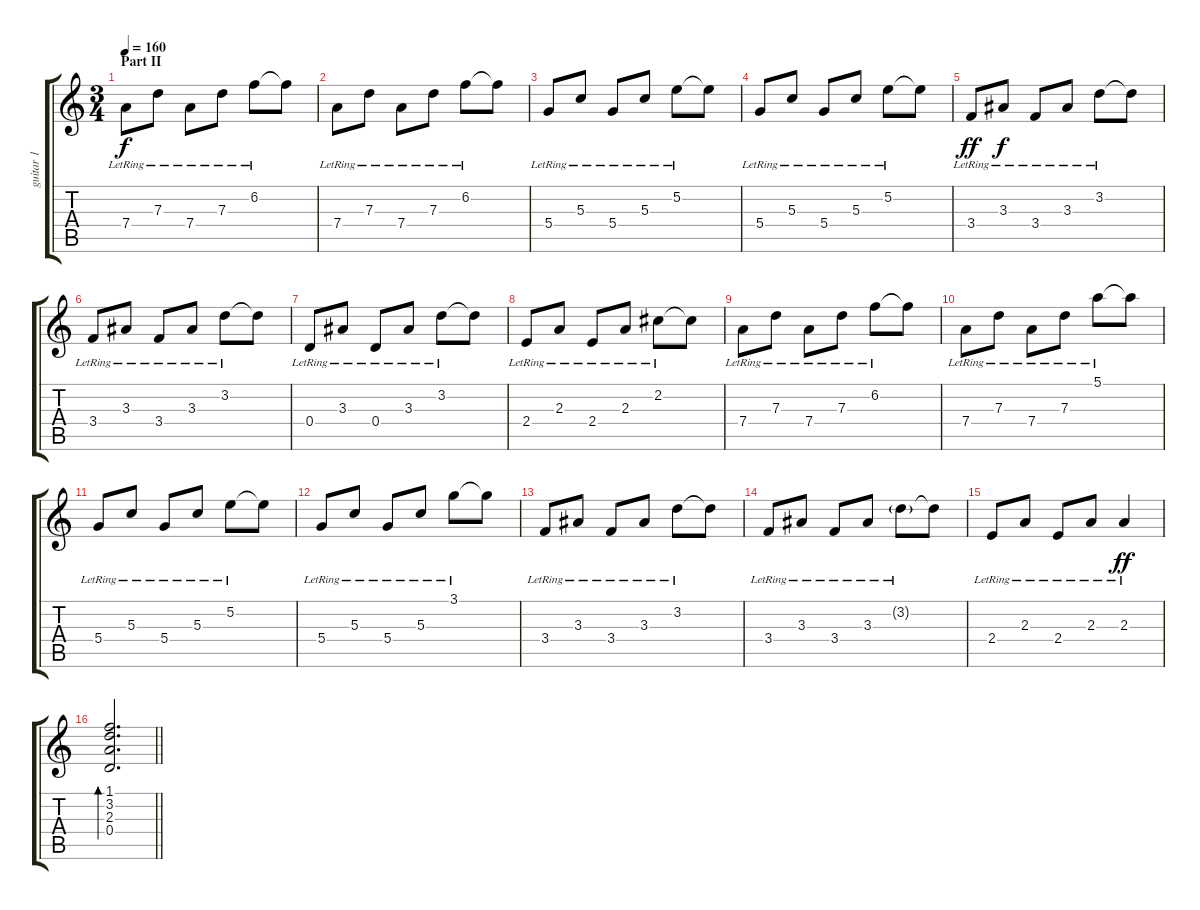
\track ("guitar 1" "guitar 1") {instrument acousticguitarnylon}
\staff {score tabs}
\tuning (E4 B3 G3 D3 A2 E2) {hide}
\ts (3 4)
\section ("" "Part II")
\tempo 160
\clef g2
\ks c
7.4{lr}.8{dy f volume 12} 7.3{lr}.8 7.4{lr}.8 7.3{lr}.8 6.2{lr}.8 6.2{t}.8 |
7.4{lr}.8 7.3{lr}.8 7.4{lr}.8 7.3{lr}.8 6.2{lr}.8 6.2{t}.8 |
5.4{lr}.8 5.3{lr}.8 5.4{lr}.8 5.3{lr}.8 5.2{lr}.8 5.2{t}.8 |
5.4{lr}.8 5.3{lr}.8 5.4{lr}.8 5.3{lr}.8 5.2{lr}.8 5.2{t}.8 |
3.4{lr}.8{dy ff} 3.3{lr}.8{dy f} 3.4{lr}.8 3.3{lr}.8 3.2{lr}.8 3.2{t}.8 |
3.4{lr}.8 3.3{lr}.8 3.4{lr}.8 3.3{lr}.8 3.2{lr}.8 3.2{t}.8 |
0.4{lr}.8 3.3{lr}.8 0.4{lr}.8 3.3{lr}.8 3.2{lr}.8 3.2{t}.8 |
2.4{lr}.8 2.3{lr}.8 2.4{lr}.8 2.3{lr}.8 2.2{lr}.8 2.2{t}.8 |
7.4{lr}.8 7.3{lr}.8 7.4{lr}.8 7.3{lr}.8 6.2{lr}.8 6.2{t}.8 |
7.4{lr}.8 7.3{lr}.8 7.4{lr}.8 7.3{lr}.8 5.1{lr}.8 5.1{t}.8 |
5.4{lr}.8 5.3{lr}.8 5.4{lr}.8 5.3{lr}.8 5.2{lr}.8 5.2{t}.8 |
5.4{lr}.8 5.3{lr}.8 5.4{lr}.8 5.3{lr}.8 3.1{lr}.8 3.1{t}.8 |
3.4{lr}.8 3.3{lr}.8 3.4{lr}.8 3.3{lr}.8 3.2{lr}.8 3.2{t}.8 |
3.4{lr}.8 3.3{lr}.8 3.4{lr}.8 3.3{lr}.8 3.2{g lr}.8 3.2{t}.8 |
2.4{lr}.8 2.3{lr}.8 2.4{lr}.8 2.3{lr}.8 2.3{lr}.4{dy ff} |
\barLineRight lightlight
(1.1 3.2 2.3 0.4).2{d bd 480 volume 15}
